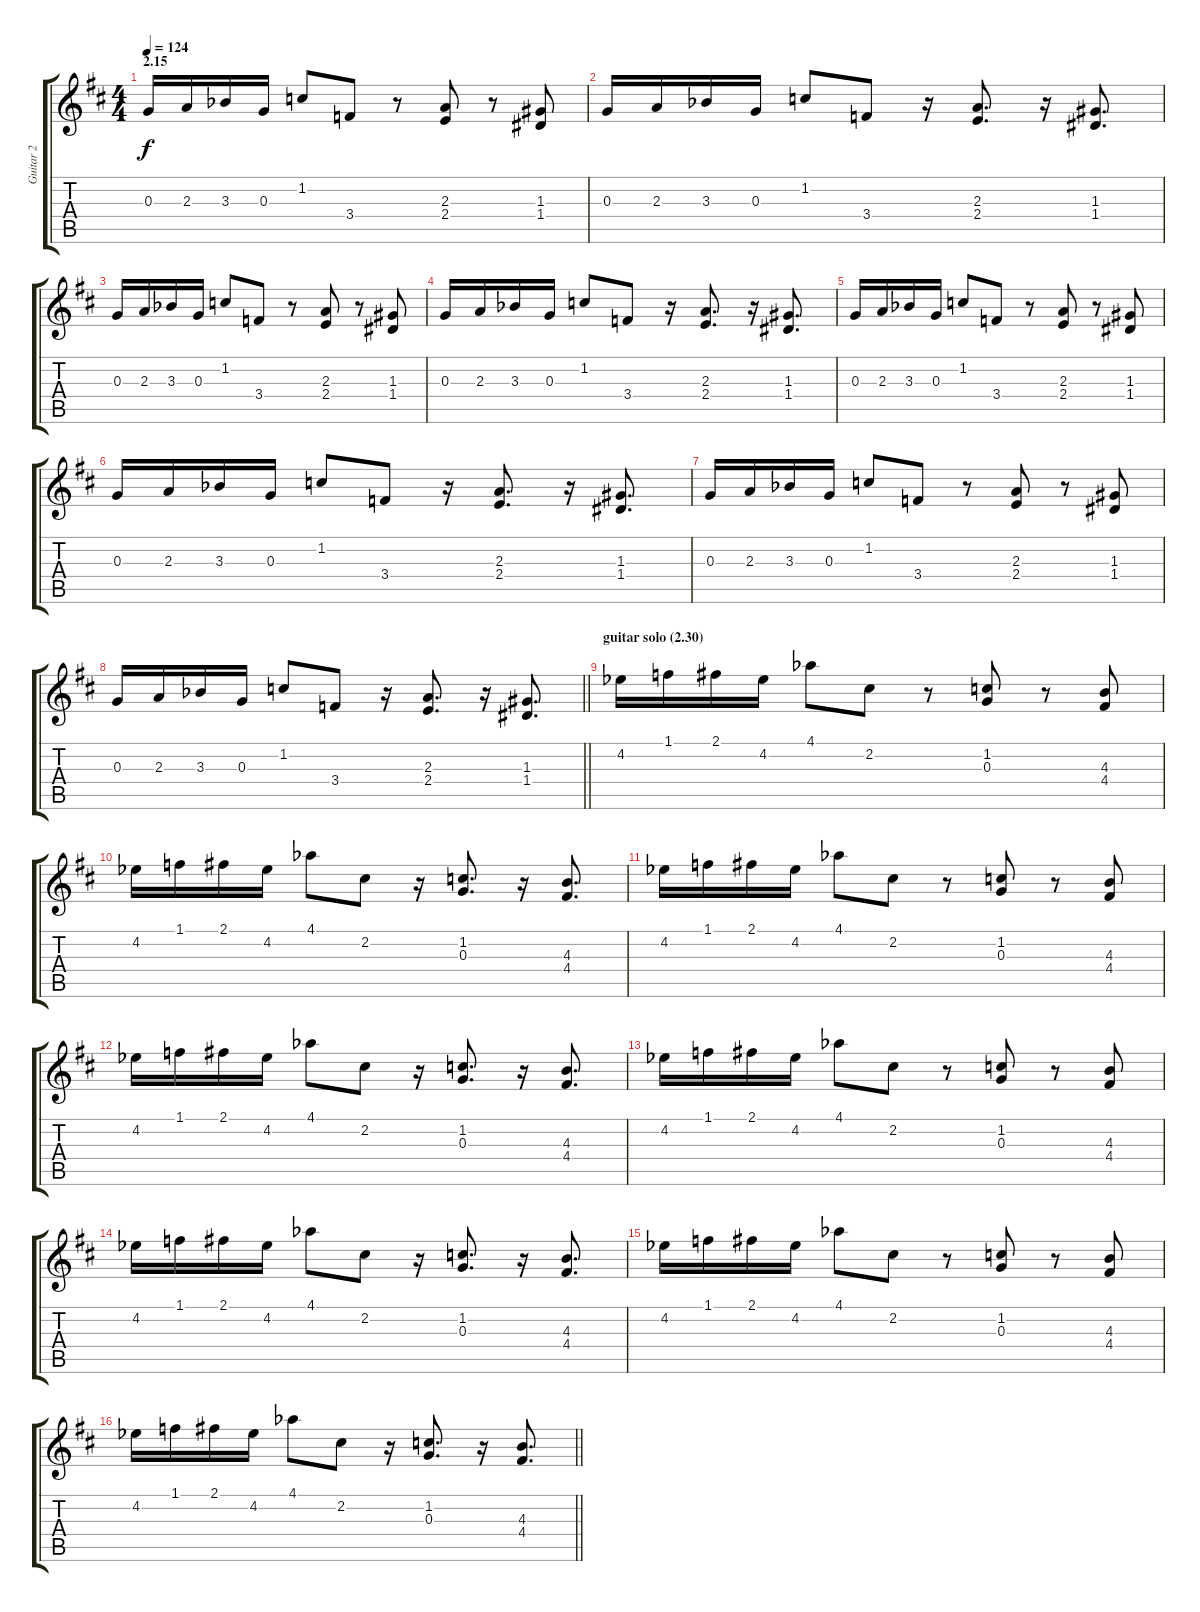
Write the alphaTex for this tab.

\track ("Guitar 2" "Guitar 2") {instrument overdrivenguitar}
\staff {score tabs}
\tuning (E4 B3 G3 D3 A2 E2) {hide}
\ts (4 4)
\section ("" "2.15")
\tempo 124
\clef g2
\ks d
0.3.16{dy f} 2.3.16 3.3{acc b}.16 0.3.16 1.2.8 3.4.8 r.8 (2.3 2.4).8 r.8 (1.3 1.4).8 |
0.3.16 2.3.16 3.3{acc b}.16 0.3.16 1.2.8 3.4.8 r.16 (2.3 2.4).8{d} r.16 (1.3 1.4).8{d} |
0.3.16 2.3.16 3.3{acc b}.16 0.3.16 1.2.8 3.4.8 r.8 (2.3 2.4).8 r.8 (1.3 1.4).8 |
0.3.16 2.3.16 3.3{acc b}.16 0.3.16 1.2.8 3.4.8 r.16 (2.3 2.4).8{d} r.16 (1.3 1.4).8{d} |
0.3.16 2.3.16 3.3{acc b}.16 0.3.16 1.2.8 3.4.8 r.8 (2.3 2.4).8 r.8 (1.3 1.4).8 |
0.3.16 2.3.16 3.3{acc b}.16 0.3.16 1.2.8 3.4.8 r.16 (2.3 2.4).8{d} r.16 (1.3 1.4).8{d} |
0.3.16 2.3.16 3.3{acc b}.16 0.3.16 1.2.8 3.4.8 r.8 (2.3 2.4).8 r.8 (1.3 1.4).8 |
\barLineRight lightlight
0.3.16 2.3.16 3.3{acc b}.16 0.3.16 1.2.8 3.4.8 r.16 (2.3 2.4).8{d} r.16 (1.3 1.4).8{d} |
\section ("" "guitar solo (2.30)")
4.2{acc b}.16 1.1.16 2.1.16 4.2{acc b}.16 4.1{acc b}.8 2.2.8 r.8 (1.2 0.3).8 r.8 (4.3 4.4).8 |
4.2{acc b}.16 1.1.16 2.1.16 4.2{acc b}.16 4.1{acc b}.8 2.2.8 r.16 (1.2 0.3).8{d} r.16 (4.3 4.4).8{d} |
4.2{acc b}.16 1.1.16 2.1.16 4.2{acc b}.16 4.1{acc b}.8 2.2.8 r.8 (1.2 0.3).8 r.8 (4.3 4.4).8 |
4.2{acc b}.16 1.1.16 2.1.16 4.2{acc b}.16 4.1{acc b}.8 2.2.8 r.16 (1.2 0.3).8{d} r.16 (4.3 4.4).8{d} |
4.2{acc b}.16 1.1.16 2.1.16 4.2{acc b}.16 4.1{acc b}.8 2.2.8 r.8 (1.2 0.3).8 r.8 (4.3 4.4).8 |
4.2{acc b}.16 1.1.16 2.1.16 4.2{acc b}.16 4.1{acc b}.8 2.2.8 r.16 (1.2 0.3).8{d} r.16 (4.3 4.4).8{d} |
4.2{acc b}.16 1.1.16 2.1.16 4.2{acc b}.16 4.1{acc b}.8 2.2.8 r.8 (1.2 0.3).8 r.8 (4.3 4.4).8 |
\barLineRight lightlight
4.2{acc b}.16 1.1.16 2.1.16 4.2{acc b}.16 4.1{acc b}.8 2.2.8 r.16 (1.2 0.3).8{d} r.16 (4.3 4.4).8{d}
